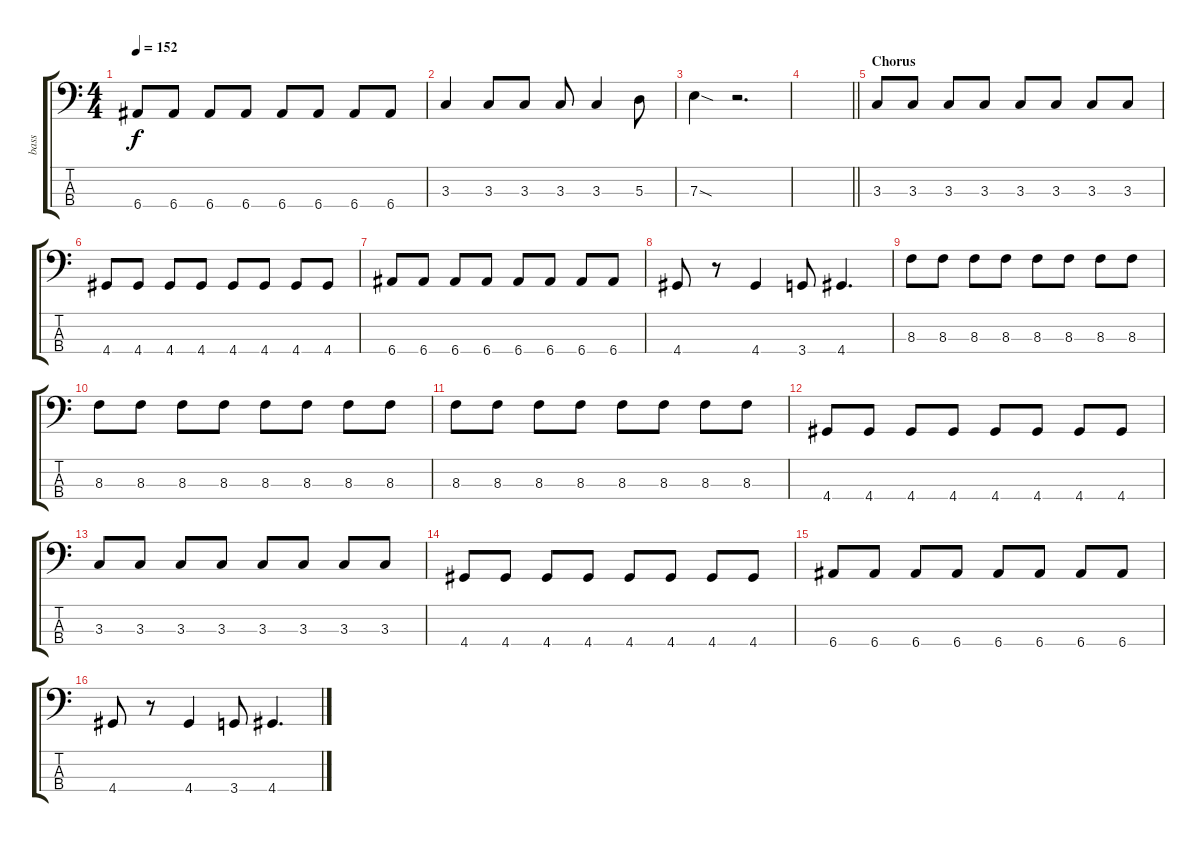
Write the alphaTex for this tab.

\track ("bass" "bass") {instrument electricbasspick}
\staff {score tabs}
\tuning (G2 D2 A1 E1) {hide}
\ts (4 4)
\tempo 152
\clef f4
\ks c
6.4.8{dy f} 6.4.8 6.4.8 6.4.8 6.4.8 6.4.8 6.4.8 6.4.8 |
3.3.4 3.3.8 3.3.8 3.3.8 3.3.4 5.3.8 |
7.3{sod}.4 r.2{d} |
\barLineRight lightlight
|
\section ("" "Chorus")
3.3.8 3.3.8 3.3.8 3.3.8 3.3.8 3.3.8 3.3.8 3.3.8 |
4.4.8 4.4.8 4.4.8 4.4.8 4.4.8 4.4.8 4.4.8 4.4.8 |
6.4.8 6.4.8 6.4.8 6.4.8 6.4.8 6.4.8 6.4.8 6.4.8 |
4.4.8 r.8 4.4.4 3.4.8 4.4.4{d} |
8.3.8 8.3.8 8.3.8 8.3.8 8.3.8 8.3.8 8.3.8 8.3.8 |
8.3.8 8.3.8 8.3.8 8.3.8 8.3.8 8.3.8 8.3.8 8.3.8 |
8.3.8 8.3.8 8.3.8 8.3.8 8.3.8 8.3.8 8.3.8 8.3.8 |
4.4.8 4.4.8 4.4.8 4.4.8 4.4.8 4.4.8 4.4.8 4.4.8 |
3.3.8 3.3.8 3.3.8 3.3.8 3.3.8 3.3.8 3.3.8 3.3.8 |
4.4.8 4.4.8 4.4.8 4.4.8 4.4.8 4.4.8 4.4.8 4.4.8 |
6.4.8 6.4.8 6.4.8 6.4.8 6.4.8 6.4.8 6.4.8 6.4.8 |
4.4.8 r.8 4.4.4 3.4.8 4.4.4{d}
